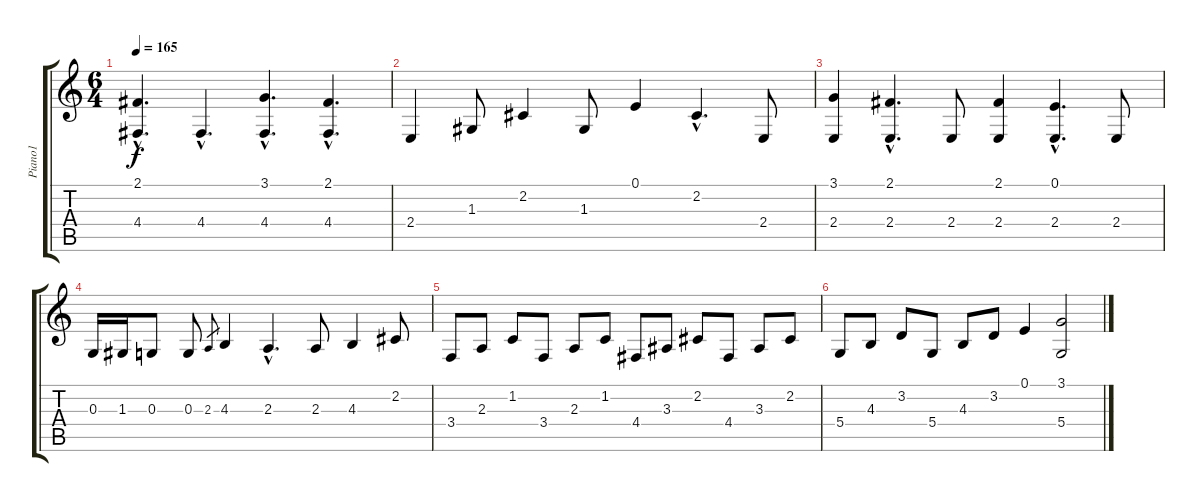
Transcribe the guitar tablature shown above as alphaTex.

\track ("Piano1" "Piano1") {instrument acousticgrandpiano}
\staff {score tabs}
\tuning (E4 B3 G3 D3 A2 E2) {hide}
\ts (6 4)
\tempo 165
\clef g2
\ks c
(2.1{hac} 4.4{hac}).4{d dy f} 4.4{hac}.4{d} (3.1{hac} 4.4{hac}).4{d} (2.1{hac} 4.4{hac}).4{d} |
2.4.4 1.3.8 2.2.4 1.3.8 0.1.4 2.2{hac}.4{d} 2.4.8 |
(3.1 2.4).4 (2.1{hac} 2.4{hac}).4{d} 2.4.8 (2.1 2.4).4 (0.1{hac} 2.4{hac}).4{d} 2.4.8 |
0.3.16 1.3.16 0.3.8 0.3.8 2.3.8{gr} 4.3.4 2.3{hac}.4{d} 2.3.8 4.3.4 2.2.8 |
3.4.8 2.3.8 1.2.8 3.4.8 2.3.8 1.2.8 4.4.8 3.3.8 2.2.8 4.4.8 3.3.8 2.2.8 |
5.4.8 4.3.8 3.2.8 5.4.8 4.3.8 3.2.8 0.1.4 (3.1 5.4).2
